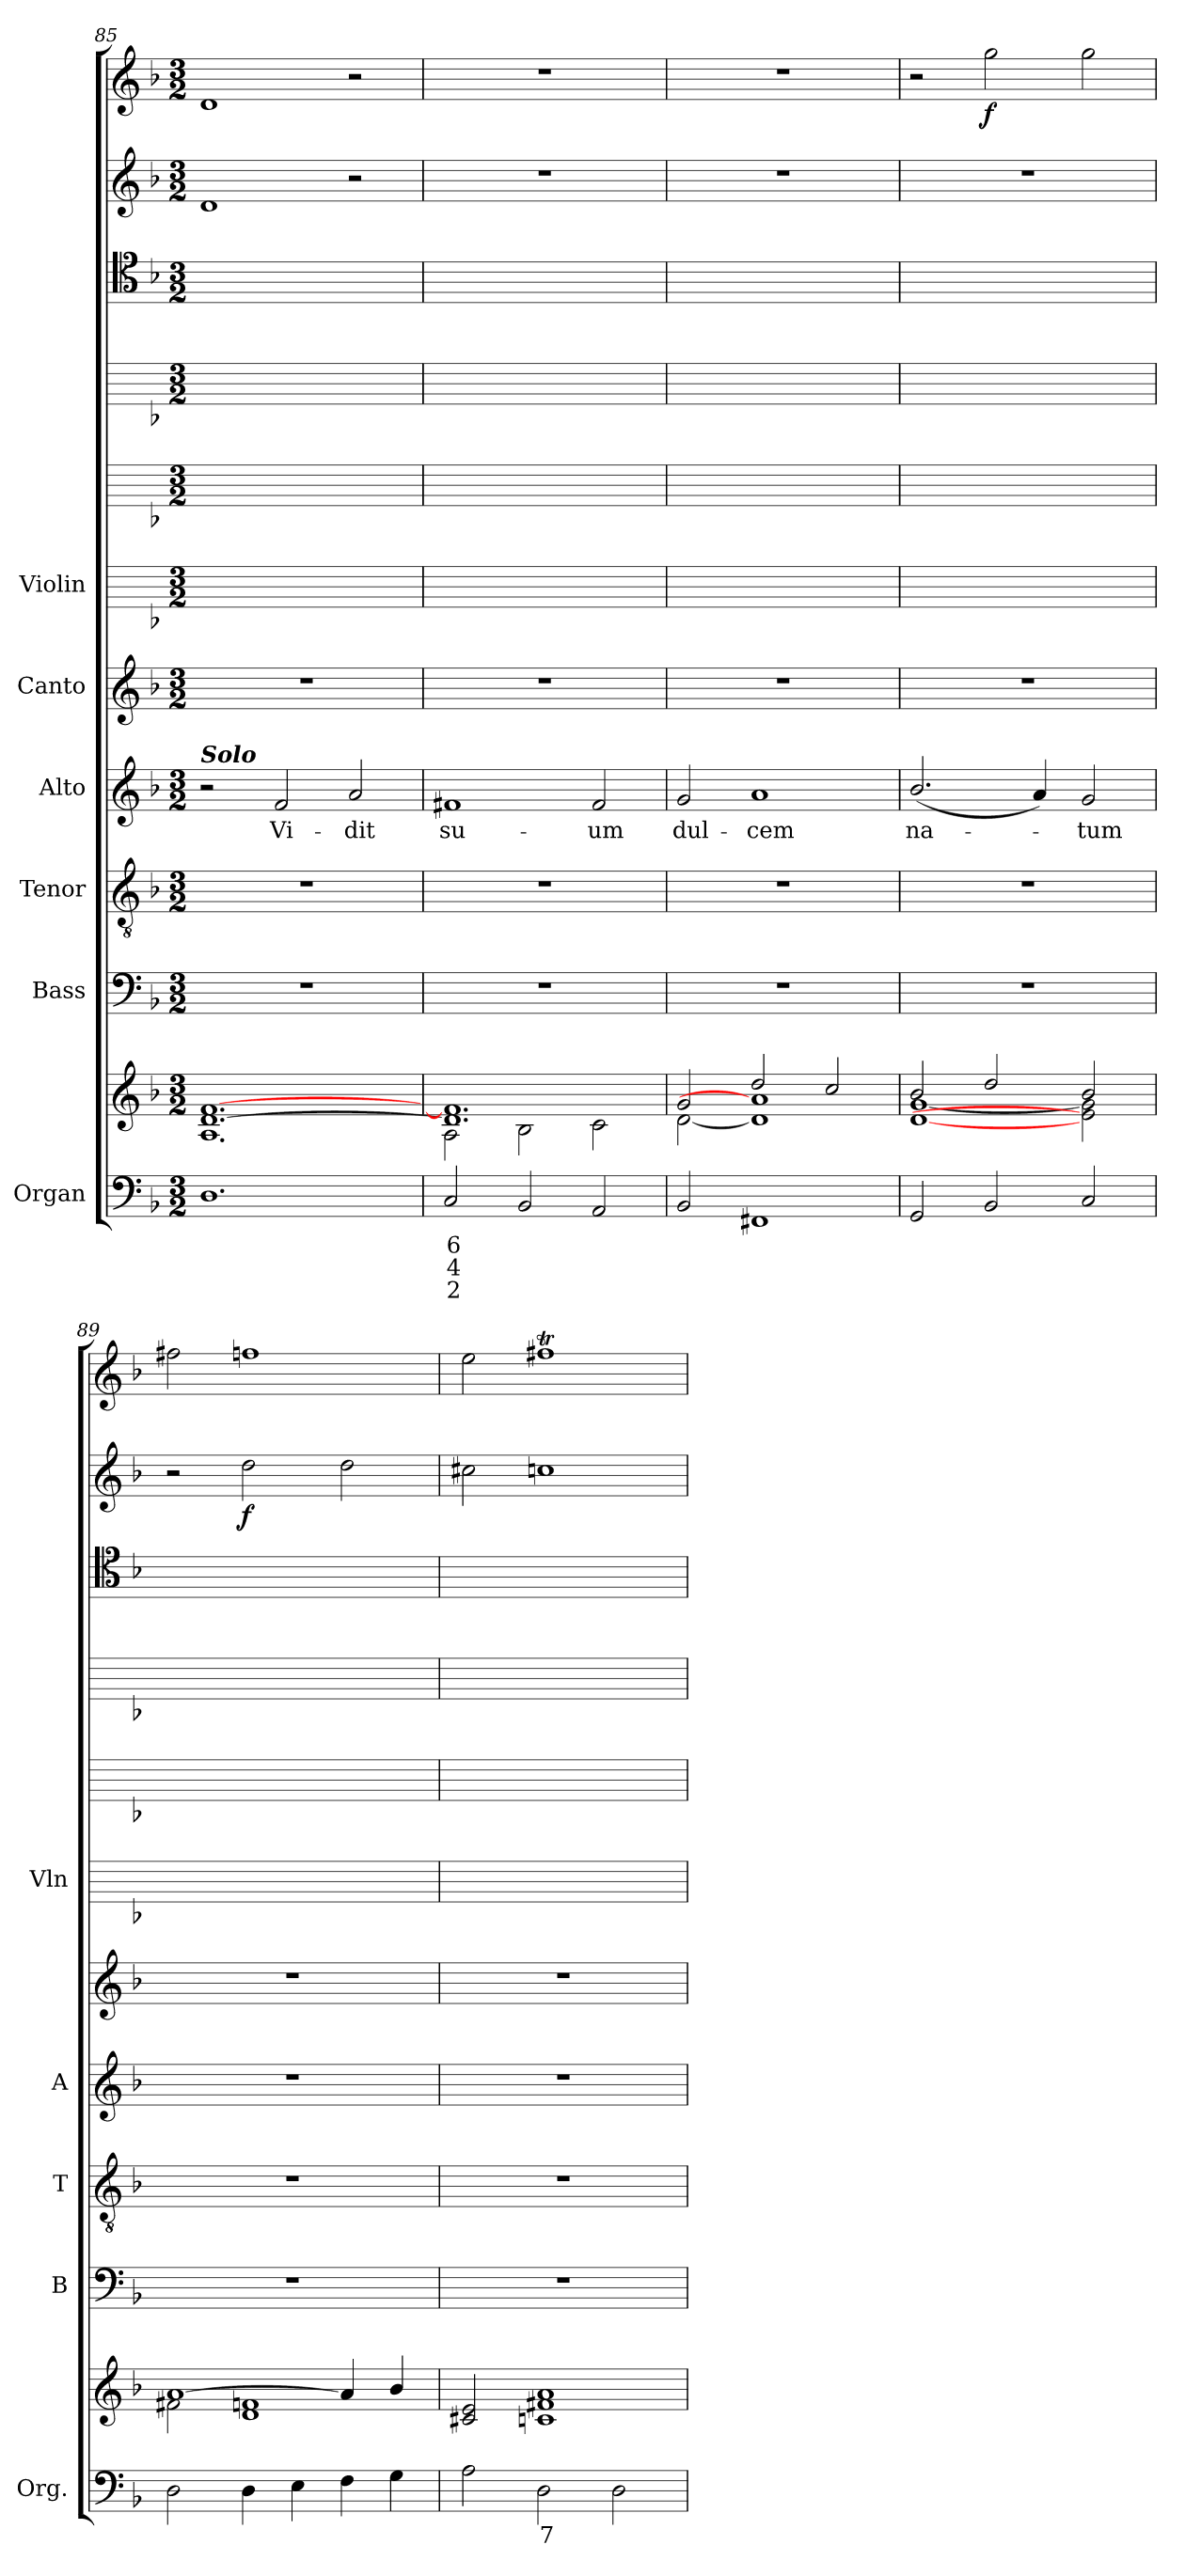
**kern	**text	**text	**text	**kern	**kern	**kern	**kern	**text	**kern	**kern	**kern	**kern	**kern	**kern	**kern	**dynam
*part6	*part6	*part6	*part6	*part6	*part5	*part4	*part3	*part3	*part2	*part1	*part1	*part1	*part1	*part1	*part1	*part1
*staff12	*staff12	*staff12	*staff12	*staff11	*staff10	*staff9	*staff8	*staff8	*staff7	*staff6	*staff5	*staff4	*staff3	*staff2	*staff1	*staff1/2/3/4/5/6
*I"Organ	*	*	*	*	*I"Bass	*I"Tenor	*I"Alto	*	*I"Canto	*I"Violin	*	*	*	*	*	*
*I'Org.	*	*	*	*	*I'B	*I'T	*I'A	*	*	*I'Vln	*	*	*	*	*	*
!!LO:LB:g=z
*clefF4	*	*	*	*clefG2	*clefF4	*clefGv2	*clefG2	*	*clefG2	*	*	*	*clefC4	*clefG2	*clefG2	*
*k[b-]	*	*	*	*k[b-]	*k[b-]	*k[b-]	*k[b-]	*	*k[b-]	*k[b-]	*k[b-]	*k[b-]	*k[b-]	*k[b-]	*k[b-]	*
*F:	*	*	*	*F:	*F:	*F:	*F:	*	*F:	*F:	*F:	*F:	*F:	*F:	*F:	*
*M3/2	*	*	*	*M3/2	*M3/2	*M3/2	*M3/2	*	*M3/2	*M3/2	*M3/2	*M3/2	*M3/2	*M3/2	*M3/2	*
=85	=85	=85	=85	=85	=85	=85	=85	=85	=85	=85	=85	=85	=85	=85	=85	=85
*	*	*	*	*^	*	*	*	*	*	*	*	*	*	*	*	*
!	!	!	!	!	!	!	!	!LO:TX:a:Bi:t=Solo	!	!	!	!	!	!	!	!	!
1.D	.	.	.	[1.d/ [1.f/	1.A\	1.r	1.r	2r	.	1.r	1.ryy	1.ryy	1.ryy	1.ryy	1d	1d	.
!	!	!	!	!	!	!	!	!	!LO:LY:b	!	!	!	!	!	!	!	!
.	.	.	.	.	.	.	.	2f	Vi-	.	.	.	.	.	.	.	.
!	!	!	!	!	!	!	!	!	!LO:LY:b	!	!	!	!	!	!	!	!
.	.	.	.	.	.	.	.	2a	-dit	.	.	.	.	.	2r	2r	.
=86	=86	=86	=86	=86	=86	=86	=86	=86	=86	=86	=86	=86	=86	=86	=86	=86	=86
!	!LO:LY:b	!LO:LY:b	!LO:LY:b	!	!	!	!	!	!LO:LY:b	!	!	!	!	!	!LO:N:vis=1	!LO:N:vis=1	!
2C	6	4	2	1.d/] 1.f#/]	2A\	1.r	1.r	1f#X	su-	1.r	1.ryy	1.ryy	1.ryy	1.ryy	1.r	1.r	.
2BB-	.	.	.	.	2B-\	.	.	.	.	.	.	.	.	.	.	.	.
!	!	!	!	!	!	!	!	!	!LO:LY:b	!	!	!	!	!	!	!	!
2AA	.	.	.	.	2c\	.	.	2f#	-um	.	.	.	.	.	.	.	.
=87	=87	=87	=87	=87	=87	=87	=87	=87	=87	=87	=87	=87	=87	=87	=87	=87	=87
!	!	!	!	!	!	!	!	!	!LO:LY:b	!	!	!	!	!	!LO:N:vis=1	!LO:N:vis=1	!
2BB-	.	.	.	2g/	[2d\	1.r	1.r	2g	dul-	1.r	1.ryy	1.ryy	1.ryy	1.ryy	1.r	1.r	.
!	!	!	!	!	!	!	!	!	!LO:LY:b	!	!	!	!	!	!	!	!
1FF#X	.	.	.	2dd/	1d\] 1a\]	.	.	1a	-cem	.	.	.	.	.	.	.	.
.	.	.	.	2cc/	.	.	.	.	.	.	.	.	.	.	.	.	.
=88	=88	=88	=88	=88	=88	=88	=88	=88	=88	=88	=88	=88	=88	=88	=88	=88	=88
!	!	!	!	!	!	!	!	!	!LO:LY:b	!	!	!	!	!	!LO:N:vis=1	!	!
2GG	.	.	.	2b-/	[1d\ [1g\	1.r	1.r	(<2.b-/	na-	1.r	1.ryy	1.ryy	1.ryy	1.ryy	1.r	2r	.
!	!	!	!	!	!	!	!	!	!	!	!	!	!	!	!	!	!LO:DY:b
2BB-	.	.	.	2dd/	.	.	.	.	.	.	.	.	.	.	.	2gg	f
.	.	.	.	.	.	.	.	4a)	.	.	.	.	.	.	.	.	.
!	!	!	!	!	!	!	!	!	!LO:LY:b	!	!	!	!	!	!	!	!
2C	.	.	.	2b-/	2en\] 2g\]	.	.	2g	tum	.	.	.	.	.	.	2gg	.
=89	=89	=89	=89	=89	=89	=89	=89	=89	=89	=89	=89	=89	=89	=89	=89	=89	=89
!	!	!	!	!	!	!	!	!LO:N:vis=1	!	!	!	!	!	!	!	!	!
2D	.	.	.	[1a/	2f#X\	1.r	1.r	1.r	.	1.r	1.ryy	1.ryy	1.ryy	1.ryy	2r	2ff#X	.
!	!	!	!	!	!	!	!	!	!	!	!	!	!	!	!	!	!LO:DY:b=2
4D	.	.	.	.	1d\ 1fn\	.	.	.	.	.	.	.	.	.	2dd	1ffn	f
4E	.	.	.	.	.	.	.	.	.	.	.	.	.	.	.	.	.
4F	.	.	.	4a/]	.	.	.	.	.	.	.	.	.	.	2dd	.	.
4G	.	.	.	4b-/	.	.	.	.	.	.	.	.	.	.	.	.	.
=90	=90	=90	=90	=90	=90	=90	=90	=90	=90	=90	=90	=90	=90	=90	=90	=90	=90
!	!	!	!	!	!LO:N:vis=1	!	!	!LO:N:vis=1	!	!	!	!	!	!	!	!	!
2A	.	.	.	2c#X/ 2e/	1.ryy	1.r	1.r	1.r	.	1.r	1.ryy	1.ryy	1.ryy	1.ryy	2cc#X	2ee	.
!	!LO:LY:b	!	!	!	!	!	!	!	!	!	!	!	!	!	!	!	!
2D	7	.	.	1cn/ 1f#X/ 1a/	.	.	.	.	.	.	.	.	.	.	1ccn	1ff#Xt	.
2D	.	.	.	.	.	.	.	.	.	.	.	.	.	.	.	.	.
*	*	*	*	*v	*v	*	*	*	*	*	*	*	*	*	*	*	*
=	=	=	=	=	=	=	=	=	=	=	=	=	=	=	=	=
*-	*-	*-	*-	*-	*-	*-	*-	*-	*-	*-	*-	*-	*-	*-	*-	*-
